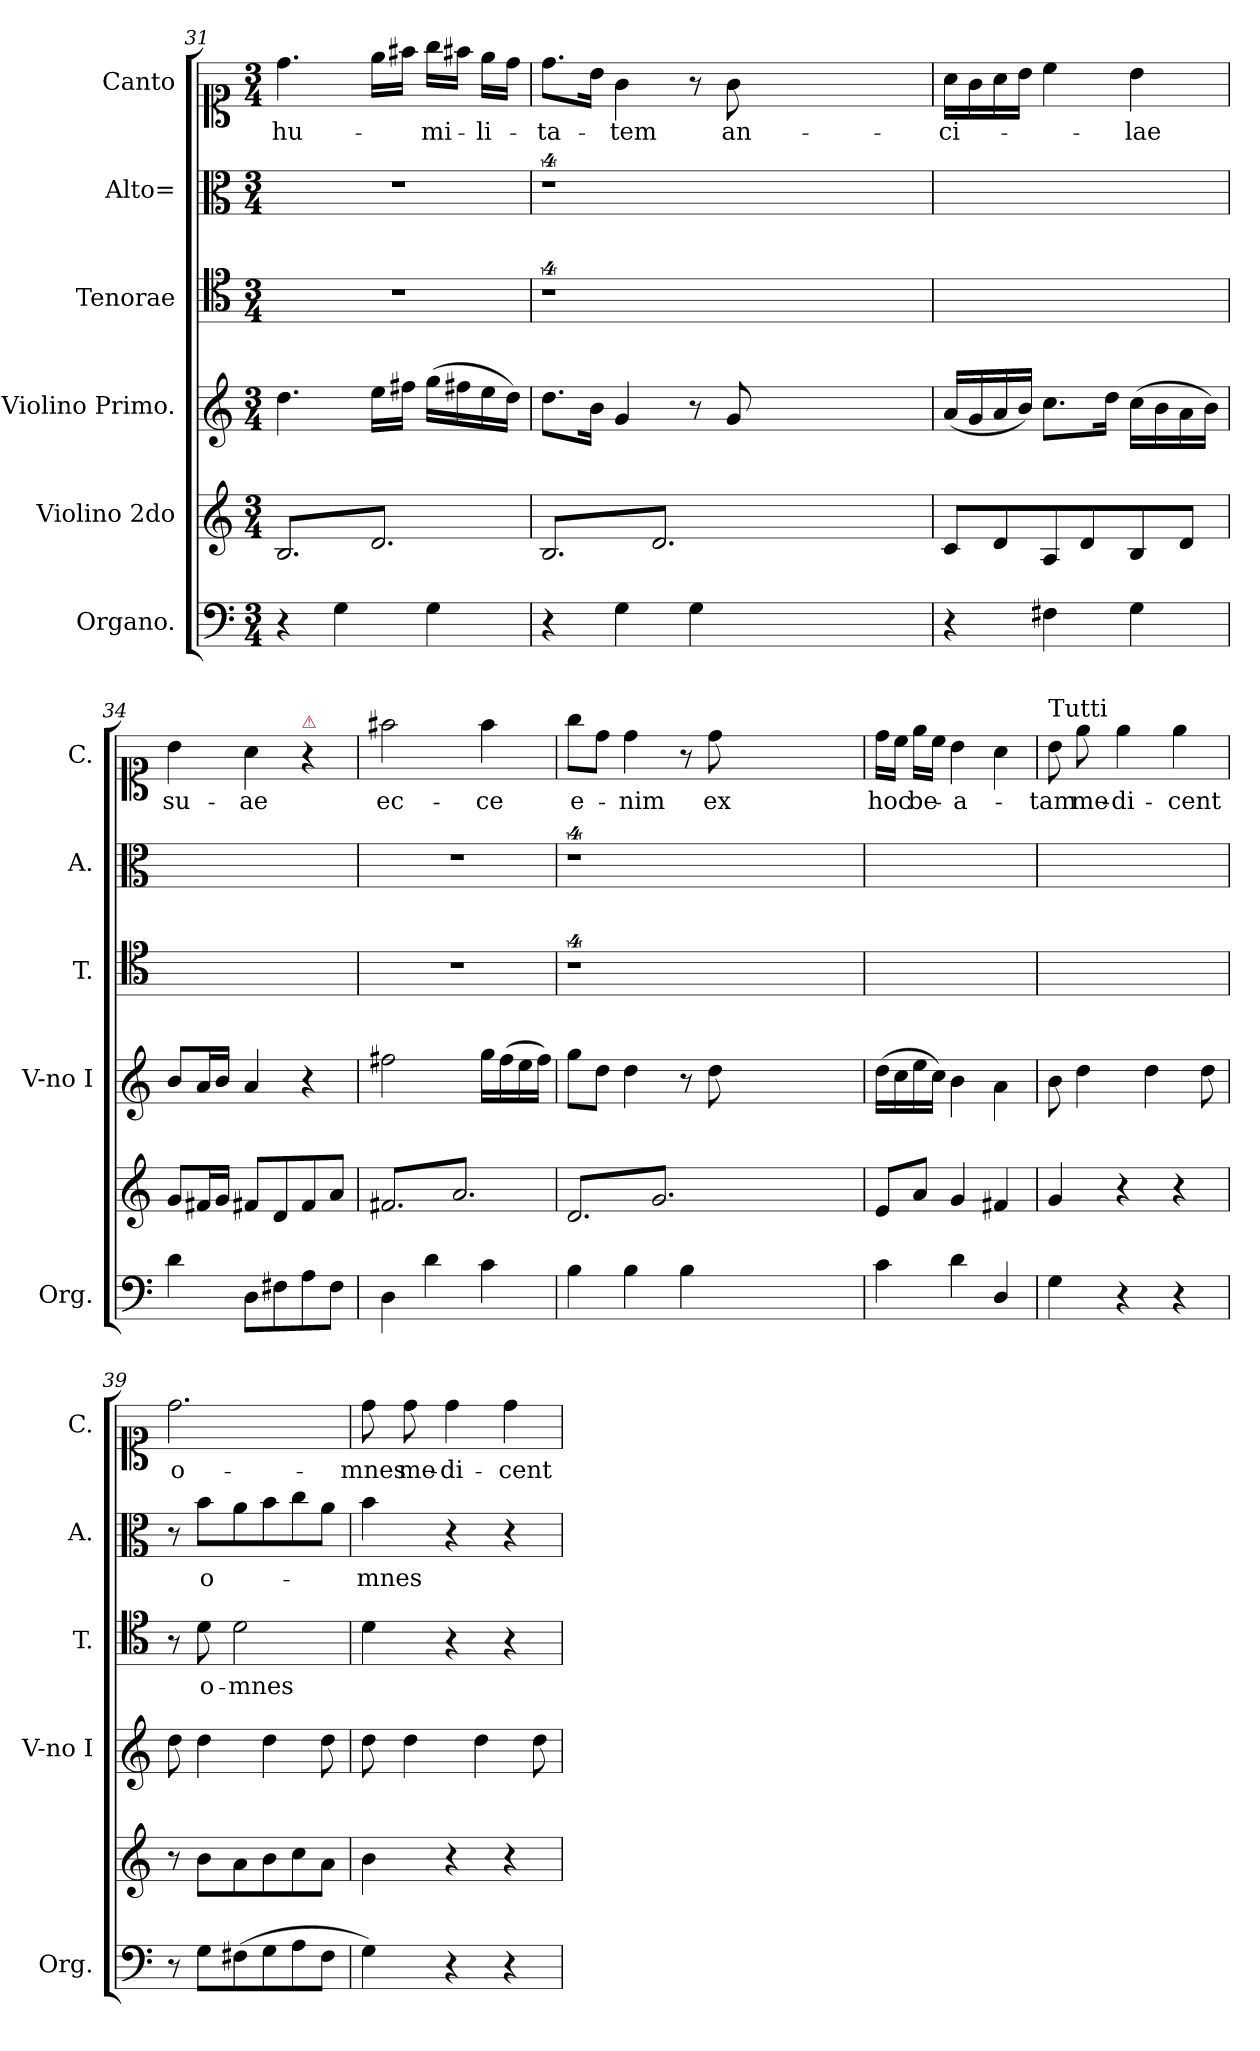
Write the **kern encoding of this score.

**kern	**kern	**dynam	**kern	**dynam	**kern	**text	**kern	**text	**kern	**text
*part6	*part5	*part5	*part4	*part4	*part3	*part3	*part2	*part2	*part1	*part1
*staff6	*staff5	*staff5	*staff4	*staff4	*staff3	*staff3	*staff2	*staff2	*staff1	*staff1
*I"Organo.	*I"Violino 2do	*	*I"Violino Primo.	*	*I"Tenorae	*	*I"Alto=	*	*I"Canto	*
*I'Org.	*	*	*I'V-no I	*	*I'T.	*	*I'A.	*	*I'C.	*
*clefF4	*clefG2	*	*clefG2	*	*clefC4	*	*clefC3	*	*clefC1	*
*k[]	*k[]	*	*k[]	*	*k[]	*	*k[]	*	*k[]	*
*C:	*C:	*	*C:	*	*C:	*	*C:	*	*C:	*
*M3/4	*M3/4	*	*M3/4	*	*M3/4	*	*M3/4	*	*M3/4	*
=31	=31	=31	=31	=31	=31	=31	=31	=31	=31	=31
*	*tremolo	*	*	*	*	*	*	*	*	*
4r	8B/L	.	4.dd\	.	2.r	.	2.r	.	4.dd\	hu-
.	8d/	.	.	.	.	.	.	.	.	.
4G\	8B/	.	.	.	.	.	.	.	.	.
.	8d/	.	16ee\LL	.	.	.	.	.	16ee\LL	.
.	.	.	16ff#X\JJ	.	.	.	.	.	16ff#X\JJ	.
4G\	8B/	.	(16gg\LL	.	.	.	.	.	16gg\LL	-mi-
.	.	.	16ff#X\	.	.	.	.	.	16ff#X\JJ	.
.	8d/J	.	16ee\	.	.	.	.	.	16ee\LL	-li-
.	.	.	16dd\JJ)	.	.	.	.	.	16dd\JJ	.
=32	=32	=32	=32	=32	=32	=32	=32	=32	=32	=32
4r	8B/L	.	8.dd\L	.	4%9r	.	4%9r	.	8.dd\L	-ta-
.	8d/	.	.	.	.	.	.	.	.	.
.	.	.	16b\Jk	.	.	.	.	.	16b\Jk	.
4G\	8B/	.	4g/	.	.	.	.	.	4g\	-tem
.	8d/	.	.	.	.	.	.	.	.	.
4G\	8B/	.	8r	.	.	.	.	.	8r	.
.	8d/J	.	8g/	.	.	.	.	.	8g\	an-
*	*Xtremolo	*	*	*	*	*	*	*	*	*
1.ryy	1.ryy	.	1.ryy	.	.	.	.	.	1.ryy	.
.	.	.	.	.	.	.	.	.	.	.
.	.	.	.	.	.	.	.	.	.	.
=33	=33	=33	=33	=33	=33	=33	=33	=33	=33	=33
4r	8c/L	.	(16a/LL	.	2.ryy	.	2.ryy	.	16a\LL	-ci-
.	.	.	16g/	.	.	.	.	.	16g\	.
.	8d/	.	16a/	.	.	.	.	.	16a\	.
.	.	.	16b/JJ)	.	.	.	.	.	16b\JJ	.
4F#X\	8A/	.	8.cc\L	.	.	.	.	.	4cc\	.
.	8d/	.	.	.	.	.	.	.	.	.
.	.	.	16dd\Jk	.	.	.	.	.	.	.
4G\	8B/	.	(16cc\LL	.	.	.	.	.	4b\	-lae
.	.	.	16b\	.	.	.	.	.	.	.
.	8d/J	.	16a\	.	.	.	.	.	.	.
.	.	.	16b\JJ)	.	.	.	.	.	.	.
=34	=34	=34	=34	=34	=34	=34	=34	=34	=34	=34
4d\	8g/L	.	8b/L	.	2.ryy	.	2.ryy	.	4b\	su-
.	16f#X/L	.	16a/L	.	.	.	.	.	.	.
.	16g/JJ	.	16b/JJ	.	.	.	.	.	.	.
8D\L	8f#X/L	.	4a/	.	.	.	.	.	4a\	-ae
8F#X\	8d/	.	.	.	.	.	.	.	.	.
!	!	!	!	!	!	!	!	!	!LO:TX:a:color=crimson:t=⚠	!
8A\	8f#/	.	4r	.	.	.	.	.	4r	.
8F#\J	8a/J	.	.	.	.	.	.	.	.	.
=35	=35	=35	=35	=35	=35	=35	=35	=35	=35	=35
*	*tremolo	*	*	*	*	*	*	*	*	*
4D\	8f#X/L	.	2ff#X\	.	2.r	.	2.r	.	2ff#X\	ec-
.	8a/	.	.	.	.	.	.	.	.	.
4d\	8f#X/	.	.	.	.	.	.	.	.	.
.	8a/	.	.	.	.	.	.	.	.	.
4c\	8f#X/	.	16gg\LL	.	.	.	.	.	4ff#\	-ce
.	.	.	(16ff#\	.	.	.	.	.	.	.
.	8a/J	.	16ee\	.	.	.	.	.	.	.
.	.	.	16ff#\JJ)	.	.	.	.	.	.	.
=36	=36	=36	=36	=36	=36	=36	=36	=36	=36	=36
4B\	8d/L	.	8gg\L	.	4%9r	.	4%9r	.	8gg\L	e-
.	8g/	.	8dd\J	.	.	.	.	.	8dd\J	.
4B\	8d/	.	4dd\	.	.	.	.	.	4dd\	-nim
.	8g/	.	.	.	.	.	.	.	.	.
4B\	8d/	.	8r	.	.	.	.	.	8r	.
.	8g/J	.	8dd\	.	.	.	.	.	8dd\	ex
*	*Xtremolo	*	*	*	*	*	*	*	*	*
1.ryy	1.ryy	.	1.ryy	.	.	.	.	.	1.ryy	.
.	.	.	.	.	.	.	.	.	.	.
.	.	.	.	.	.	.	.	.	.	.
=37	=37	=37	=37	=37	=37	=37	=37	=37	=37	=37
4c\	8e/L	.	(16dd\LL	.	2.ryy	.	2.ryy	.	16dd\LL	hoc
.	.	.	16cc\	.	.	.	.	.	16cc\JJ	.
.	8a/J	.	16ee\	.	.	.	.	.	16ee\LL	be-
.	.	.	16cc\JJ)	.	.	.	.	.	16cc\JJ	.
4d\	4g/	.	4b\	.	.	.	.	.	4b\	-a-
4D/	4f#X/	.	4a\	.	.	.	.	.	4a\	.
=38	=38	=38	=38	=38	=38	=38	=38	=38	=38	=38
!	!	!	!	!	!	!	!	!	!LO:TX:a:t=Tutti	!
!	!	!	!	!LO:DY:b	!	!	!	!	!	!
4G\	4g/	.	8b\	for.	2.ryy	.	2.ryy	.	8b\	-tam
.	.	.	4dd\	.	.	.	.	.	8ee\	me-
4r	4r	.	.	.	.	.	.	.	4ee\	-di-
.	.	.	4dd\	.	.	.	.	.	.	.
4r	4r	.	.	.	.	.	.	.	4ee\	-cent
.	.	.	8dd\	.	.	.	.	.	.	.
=39	=39	=39	=39	=39	=39	=39	=39	=39	=39	=39
8r	8r	for	8dd\	.	8r	.	8r	.	2.dd\	o-
8G\L	8b\L	.	4dd\	.	8d\	o-	8b\L	o-	.	.
(8F#X\	8a\	.	.	.	2d\	-mnes	8a\	.	.	.
8G\	8b\	.	4dd\	.	.	.	8b\	.	.	.
8A\	8cc\	.	.	.	.	.	8cc\	.	.	.
8F#\J	8a\J	.	8dd\	.	.	.	8a\J	.	.	.
=40	=40	=40	=40	=40	=40	=40	=40	=40	=40	=40
4G\)	4b\	.	8dd\	.	4d\	.	4b\	-mnes	8dd\	-mnes
.	.	.	4dd\	.	.	.	.	.	8dd\	me-
4r	4r	.	.	.	4r	.	4r	.	4dd\	-di-
.	.	.	4dd\	.	.	.	.	.	.	.
4r	4r	.	.	.	4r	.	4r	.	4dd\	-cent
.	.	.	8dd\	.	.	.	.	.	.	.
=	=	=	=	=	=	=	=	=	=	=
*-	*-	*-	*-	*-	*-	*-	*-	*-	*-	*-
